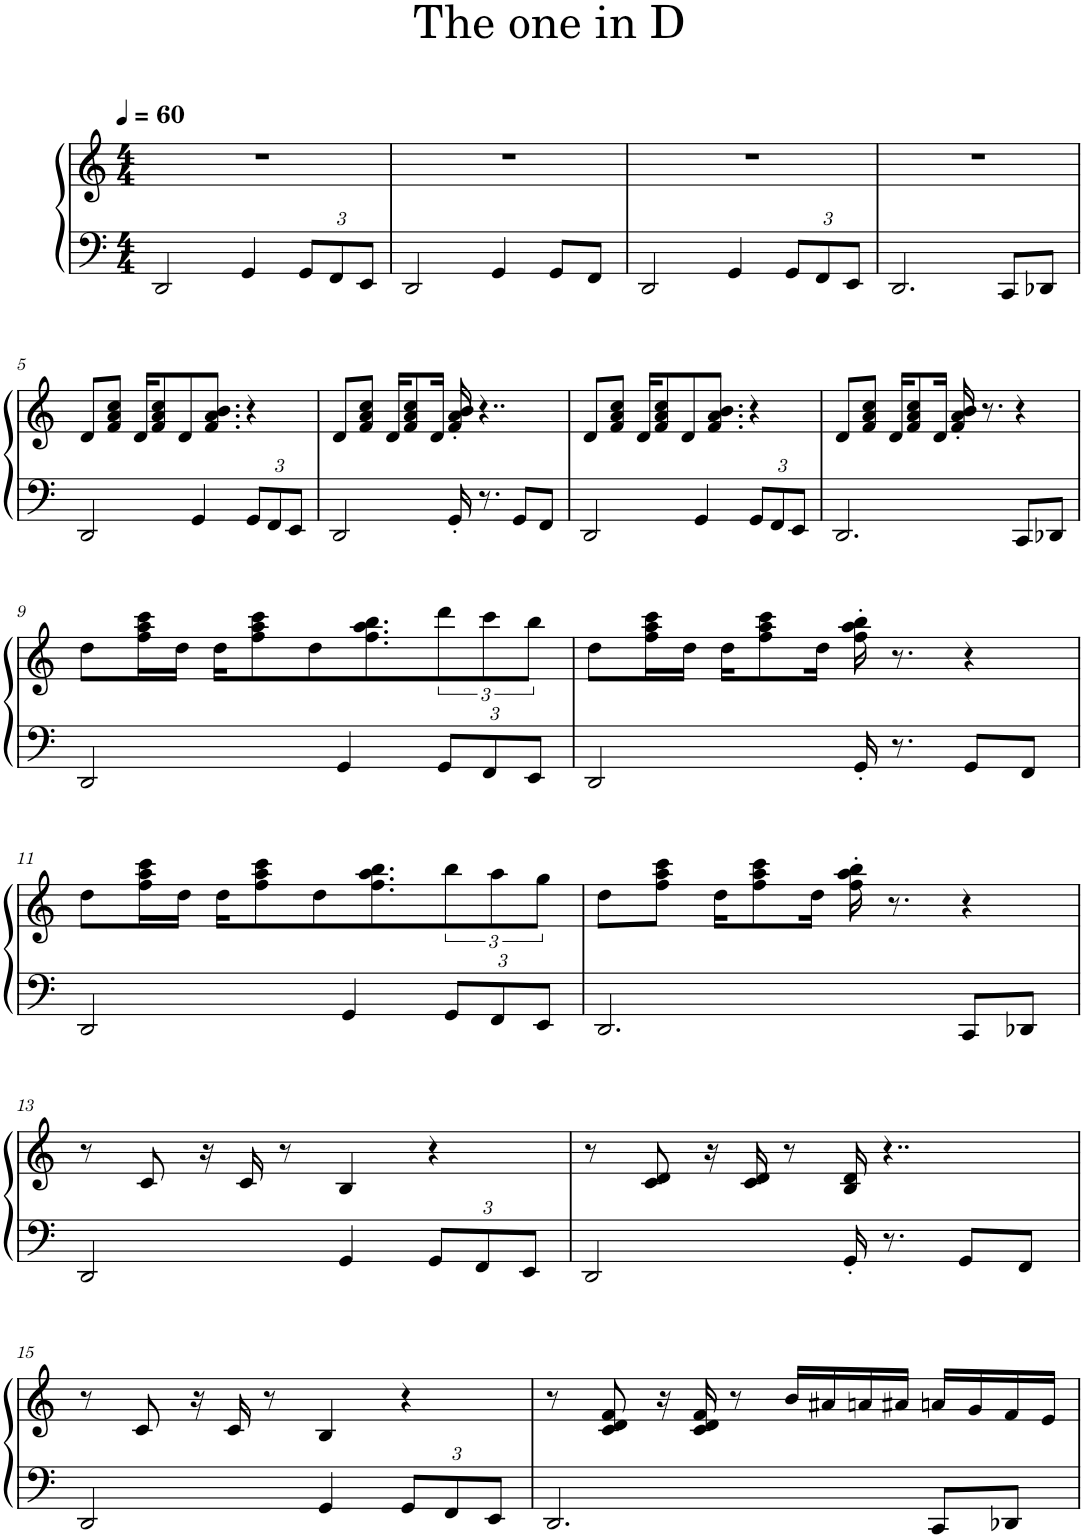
**kern	**kern
*part1	*part1
*staff2	*staff1
*I"Piano	*
*I'Pno.	*
*clefF4	*clefG2
*k[]	*k[]
*M4/4	*M4/4
*MM60	*MM60
=1	=1
2DD/	1r
4GG/	.
*Xbrackettup	*
12GG/L	.
12FF/	.
12EE/J	.
=2	=2
2DD/	1r
4GG/	.
8GG/L	.
8FF/J	.
=3	=3
2DD/	1r
4GG/	.
12GG/L	.
12FF/	.
12EE/J	.
=4	=4
2.DD/	1r
8CC/L	.
8DD-X/J	.
!!LO:LB:g=z
=5	=5
2DD/	8d/L
.	8f/ 8a/ 8cc/J
.	16d/KL
.	8f/ 8a/ 8cc/
.	8d/
4GG/	.
.	8.f/ 8.a/ 8.b/J
12GG/L	4r
12FF/	.
12EE/J	.
=6	=6
2DD/	8d/L
.	8f/ 8a/ 8cc/J
.	16d/KL
.	8f/ 8a/ 8cc/
.	16d/Jk
16GG'/	16f/' 16a/' 16b/'
8.r	4..r
8GG/L	.
8FF/J	.
=7	=7
2DD/	8d/L
.	8f/ 8a/ 8cc/J
.	16d/KL
.	8f/ 8a/ 8cc/
.	8d/
4GG/	.
.	8.f/ 8.a/ 8.b/J
12GG/L	4r
12FF/	.
12EE/J	.
=8	=8
2.DD/	8d/L
.	8f/ 8a/ 8cc/J
.	16d/KL
.	8f/ 8a/ 8cc/
.	16d/Jk
.	16f/' 16a/' 16b/'
.	8.r
8CC/L	4r
8DD-X/J	.
!!LO:LB:g=z
=9	=9
2DD/	8dd\L
.	16ff\ 16aa\ 16ccc\L
.	16dd\JJ
.	16dd\KL
.	8ff\ 8aa\ 8ccc\
.	8dd\
4GG/	.
.	8.ff\ 8.aa\ 8.bb\
12GG/L	12ddd\
12FF/	12ccc\
12EE/J	12bb\J
=10	=10
2DD/	8dd\L
.	16ff\ 16aa\ 16ccc\L
.	16dd\JJ
.	16dd\KL
.	8ff\ 8aa\ 8ccc\
.	16dd\Jk
16GG'/	16ff\' 16aa\' 16bb\'
8.r	8.r
8GG/L	4r
8FF/J	.
!!LO:LB:g=z
=11	=11
2DD/	8dd\L
.	16ff\ 16aa\ 16ccc\L
.	16dd\JJ
.	16dd\KL
.	8ff\ 8aa\ 8ccc\
.	8dd\
4GG/	.
.	8.ff\ 8.aa\ 8.bb\
12GG/L	12bb\
12FF/	12aa\
12EE/J	12gg\J
=12	=12
2.DD/	8dd\L
.	8ff\ 8aa\ 8ccc\J
.	16dd\KL
.	8ff\ 8aa\ 8ccc\
.	16dd\Jk
.	16ff\' 16aa\' 16bb\'
.	8.r
8CC/L	4r
8DD-X/J	.
!!LO:LB:g=z
=13	=13
2DD/	8r
.	8c/
.	16r
.	16c/
.	8r
4GG/	4B/
12GG/L	4r
12FF/	.
12EE/J	.
=14	=14
2DD/	8r
.	8c/ 8d/
.	16r
.	16c/ 16d/
.	8r
16GG'/	16B/ 16d/
8.r	4..r
8GG/L	.
8FF/J	.
!!LO:LB:g=z
=15	=15
2DD/	8r
.	8c/
.	16r
.	16c/
.	8r
4GG/	4B/
12GG/L	4r
12FF/	.
12EE/J	.
=16	=16
2.DD/	8r
.	8c/ 8d/ 8f/
.	16r
.	16c/ 16d/ 16f/
.	8r
.	16b/LL
.	16a#X/
.	16an/
.	16a#X/JJ
8CC/L	16an/LL
.	16g/
8DD-X/J	16f/
.	16e/JJ
=	=
*-	*-
